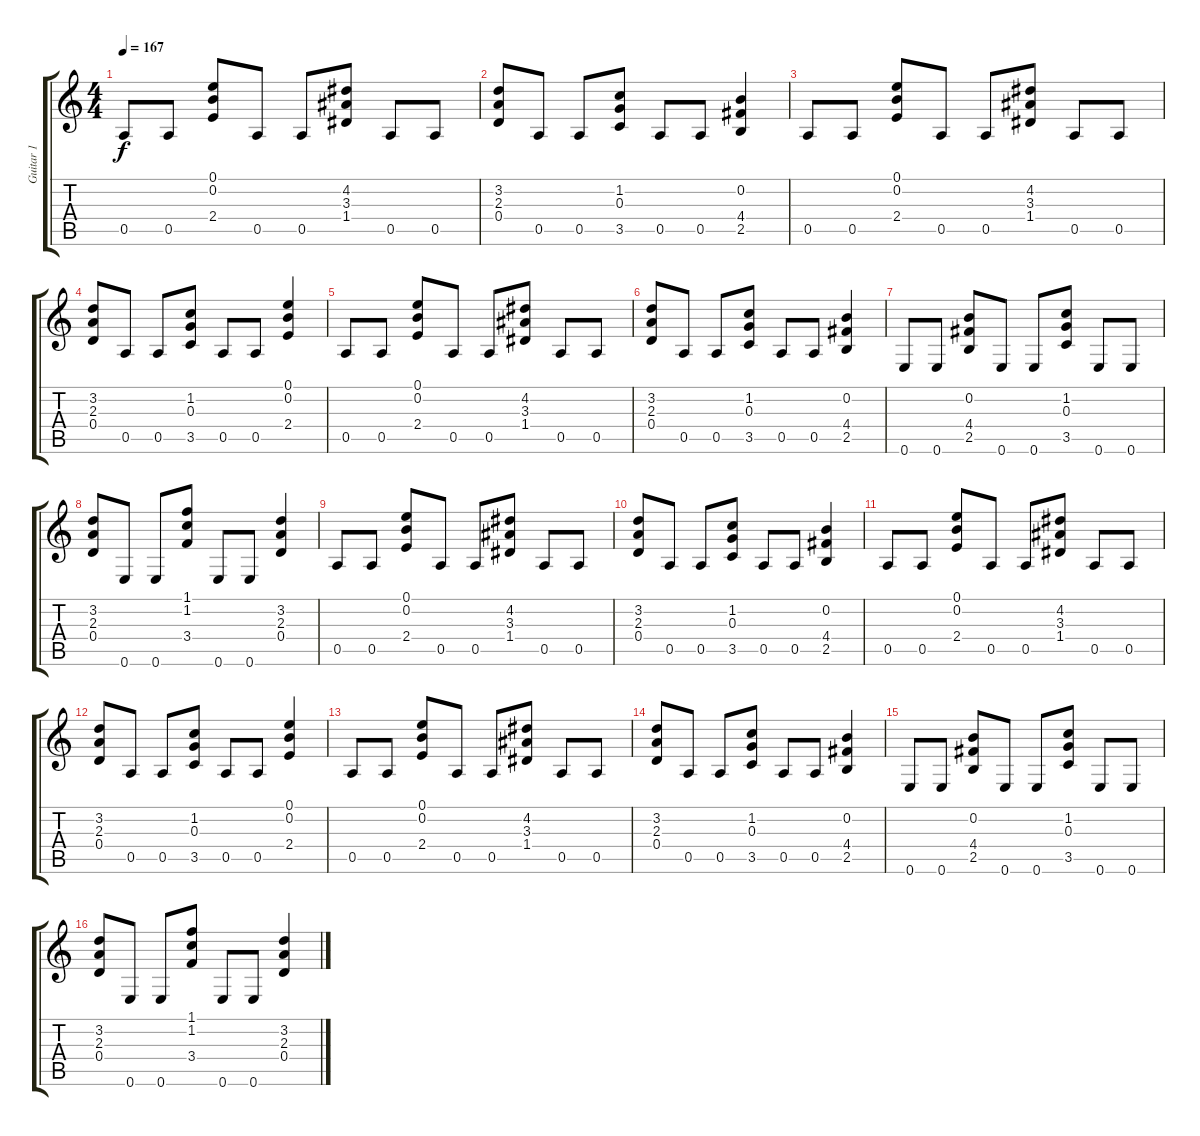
\track ("Guitar 1" "Guitar 1") {instrument distortionguitar}
\staff {score tabs}
\tuning (E4 B3 G3 D3 A2 E2) {hide}
\ts (4 4)
\tempo 167
\clef g2
\ks c
0.5.8{dy f} 0.5.8 (0.1 0.2 2.4).8 0.5.8 0.5.8 (4.2 3.3 1.4).8 0.5.8 0.5.8 |
(3.2 2.3 0.4).8 0.5.8 0.5.8 (1.2 0.3 3.5).8 0.5.8 0.5.8 (0.2 4.4 2.5).4 |
0.5.8 0.5.8 (0.1 0.2 2.4).8 0.5.8 0.5.8 (4.2 3.3 1.4).8 0.5.8 0.5.8 |
(3.2 2.3 0.4).8 0.5.8 0.5.8 (1.2 0.3 3.5).8 0.5.8 0.5.8 (0.1 0.2 2.4).4 |
0.5.8 0.5.8 (0.1 0.2 2.4).8 0.5.8 0.5.8 (4.2 3.3 1.4).8 0.5.8 0.5.8 |
(3.2 2.3 0.4).8 0.5.8 0.5.8 (1.2 0.3 3.5).8 0.5.8 0.5.8 (0.2 4.4 2.5).4 |
0.6.8 0.6.8 (0.2 4.4 2.5).8 0.6.8 0.6.8 (1.2 0.3 3.5).8 0.6.8 0.6.8 |
(3.2 2.3 0.4).8 0.6.8 0.6.8 (1.1 1.2 3.4).8 0.6.8 0.6.8 (3.2 2.3 0.4).4 |
0.5.8 0.5.8 (0.1 0.2 2.4).8 0.5.8 0.5.8 (4.2 3.3 1.4).8 0.5.8 0.5.8 |
(3.2 2.3 0.4).8 0.5.8 0.5.8 (1.2 0.3 3.5).8 0.5.8 0.5.8 (0.2 4.4 2.5).4 |
0.5.8 0.5.8 (0.1 0.2 2.4).8 0.5.8 0.5.8 (4.2 3.3 1.4).8 0.5.8 0.5.8 |
(3.2 2.3 0.4).8 0.5.8 0.5.8 (1.2 0.3 3.5).8 0.5.8 0.5.8 (0.1 0.2 2.4).4 |
0.5.8 0.5.8 (0.1 0.2 2.4).8 0.5.8 0.5.8 (4.2 3.3 1.4).8 0.5.8 0.5.8 |
(3.2 2.3 0.4).8 0.5.8 0.5.8 (1.2 0.3 3.5).8 0.5.8 0.5.8 (0.2 4.4 2.5).4 |
0.6.8 0.6.8 (0.2 4.4 2.5).8 0.6.8 0.6.8 (1.2 0.3 3.5).8 0.6.8 0.6.8 |
(3.2 2.3 0.4).8 0.6.8 0.6.8 (1.1 1.2 3.4).8 0.6.8 0.6.8 (3.2 2.3 0.4).4
